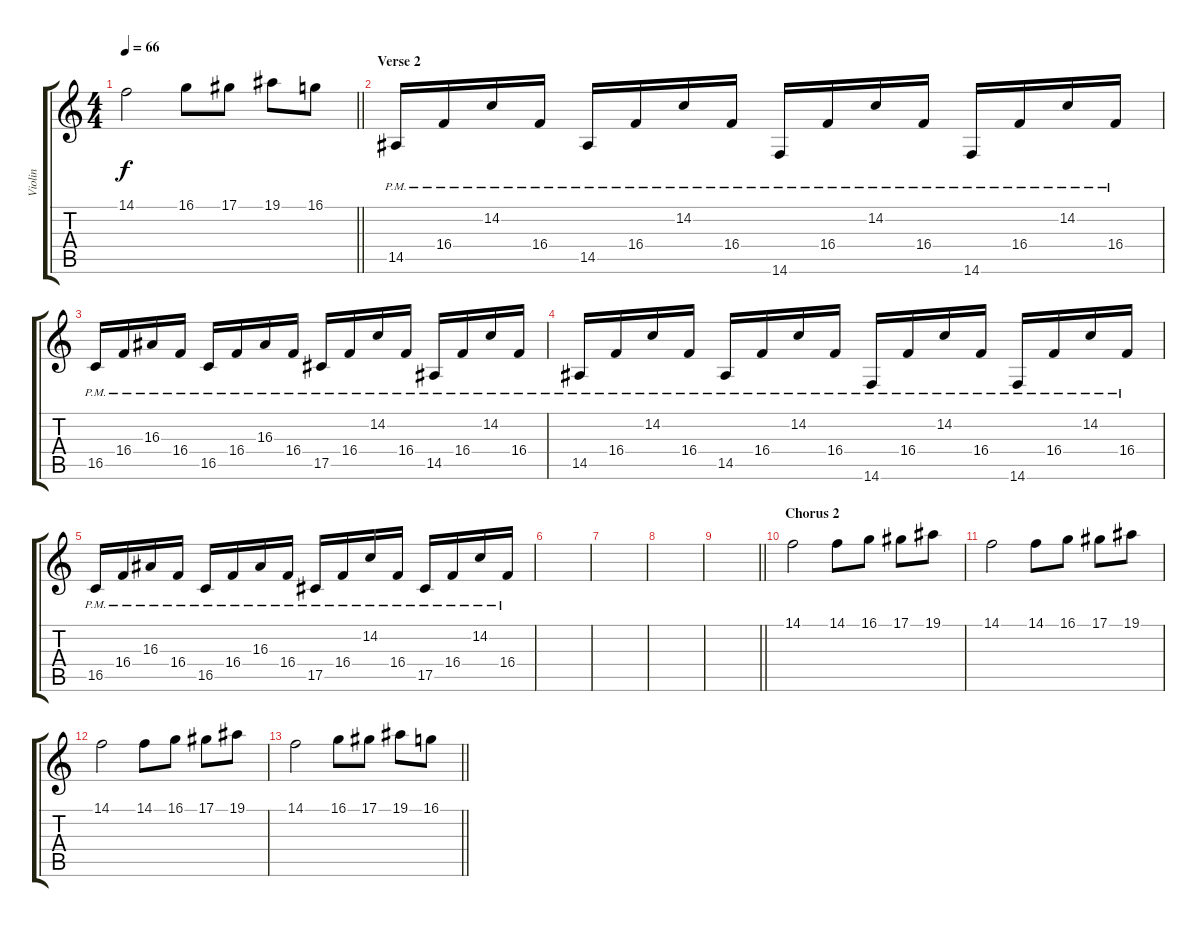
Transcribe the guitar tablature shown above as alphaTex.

\track ("Violin" "Violin") {instrument violin}
\staff {score tabs}
\tuning (Eb4 Bb3 Gb3 Db3 Ab2 Eb2) {hide}
\ts (4 4)
\tempo 66
\clef g2
\barLineRight lightlight
\ks c
14.1.2{dy f} 16.1.8 17.1.8 19.1.8 16.1.8 |
\section ("" "Verse 2")
14.5{pm}.16{volume 10} 16.4{pm}.16 14.2{pm}.16 16.4{pm}.16 14.5{pm}.16 16.4{pm}.16 14.2{pm}.16 16.4{pm}.16 14.6{pm}.16 16.4{pm}.16 14.2{pm}.16 16.4{pm}.16 14.6{pm}.16 16.4{pm}.16 14.2{pm}.16 16.4{pm}.16 |
16.5{pm}.16 16.4{pm}.16 16.3{pm}.16 16.4{pm}.16 16.5{pm}.16 16.4{pm}.16 16.3{pm}.16 16.4{pm}.16 17.5{pm}.16 16.4{pm}.16 14.2{pm}.16 16.4{pm}.16 14.5{pm}.16 16.4{pm}.16 14.2{pm}.16 16.4{pm}.16 |
14.5{pm}.16 16.4{pm}.16 14.2{pm}.16 16.4{pm}.16 14.5{pm}.16 16.4{pm}.16 14.2{pm}.16 16.4{pm}.16 14.6{pm}.16 16.4{pm}.16 14.2{pm}.16 16.4{pm}.16 14.6{pm}.16 16.4{pm}.16 14.2{pm}.16 16.4{pm}.16 |
16.5{pm}.16 16.4{pm}.16 16.3{pm}.16 16.4{pm}.16 16.5{pm}.16 16.4{pm}.16 16.3{pm}.16 16.4{pm}.16 17.5{pm}.16 16.4{pm}.16 14.2{pm}.16 16.4{pm}.16 17.5{pm}.16 16.4{pm}.16 14.2{pm}.16 16.4{pm}.16 |
|
|
|
\barLineRight lightlight
|
\section ("" "Chorus 2")
14.1.2{volume 9} 14.1.8 16.1.8 17.1.8 19.1.8 |
14.1.2 14.1.8 16.1.8 17.1.8 19.1.8 |
14.1.2 14.1.8 16.1.8 17.1.8 19.1.8 |
\barLineRight lightlight
14.1.2 16.1.8 17.1.8 19.1.8 16.1.8
